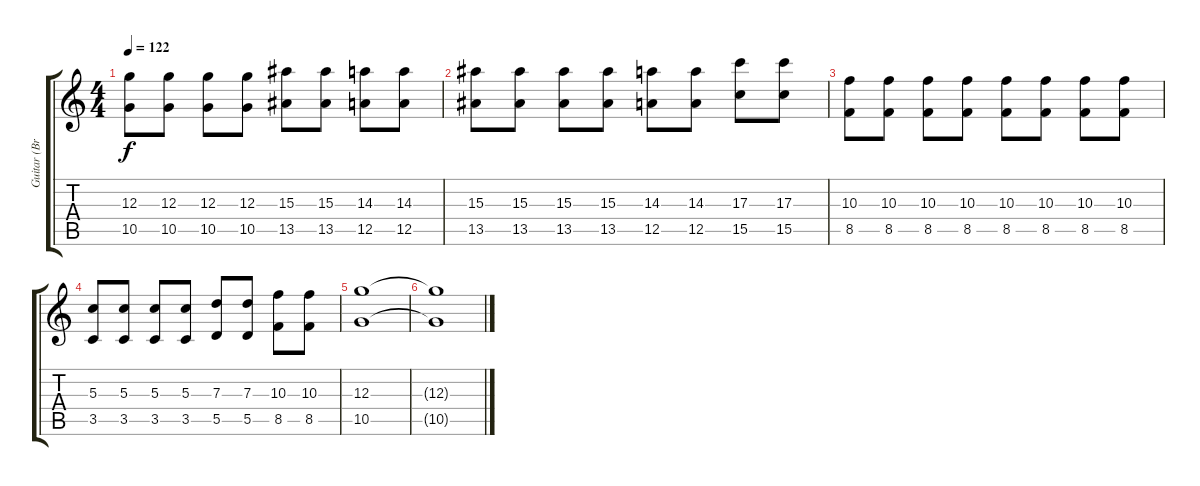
\track ("Guitar (Brad Delson)" "Guitar (Br") {instrument overdrivenguitar}
\staff {score tabs}
\tuning (E4 B3 G3 D3 A2 E2) {hide}
\ts (4 4)
\tempo 122
\clef g2
\ks c
(12.3 10.5).8{dy f} (12.3 10.5).8 (12.3 10.5).8 (12.3 10.5).8 (15.3 13.5).8 (15.3 13.5).8 (14.3 12.5).8 (14.3 12.5).8 |
(15.3 13.5).8 (15.3 13.5).8 (15.3 13.5).8 (15.3 13.5).8 (14.3 12.5).8 (14.3 12.5).8 (17.3 15.5).8 (17.3 15.5).8 |
(10.3 8.5).8 (10.3 8.5).8 (10.3 8.5).8 (10.3 8.5).8 (10.3 8.5).8 (10.3 8.5).8 (10.3 8.5).8 (10.3 8.5).8 |
(5.3 3.5).8 (5.3 3.5).8 (5.3 3.5).8 (5.3 3.5).8 (7.3 5.5).8 (7.3 5.5).8 (10.3 8.5).8 (10.3 8.5).8 |
(12.3 10.5).1 |
(12.3{t} 10.5{t}).1
